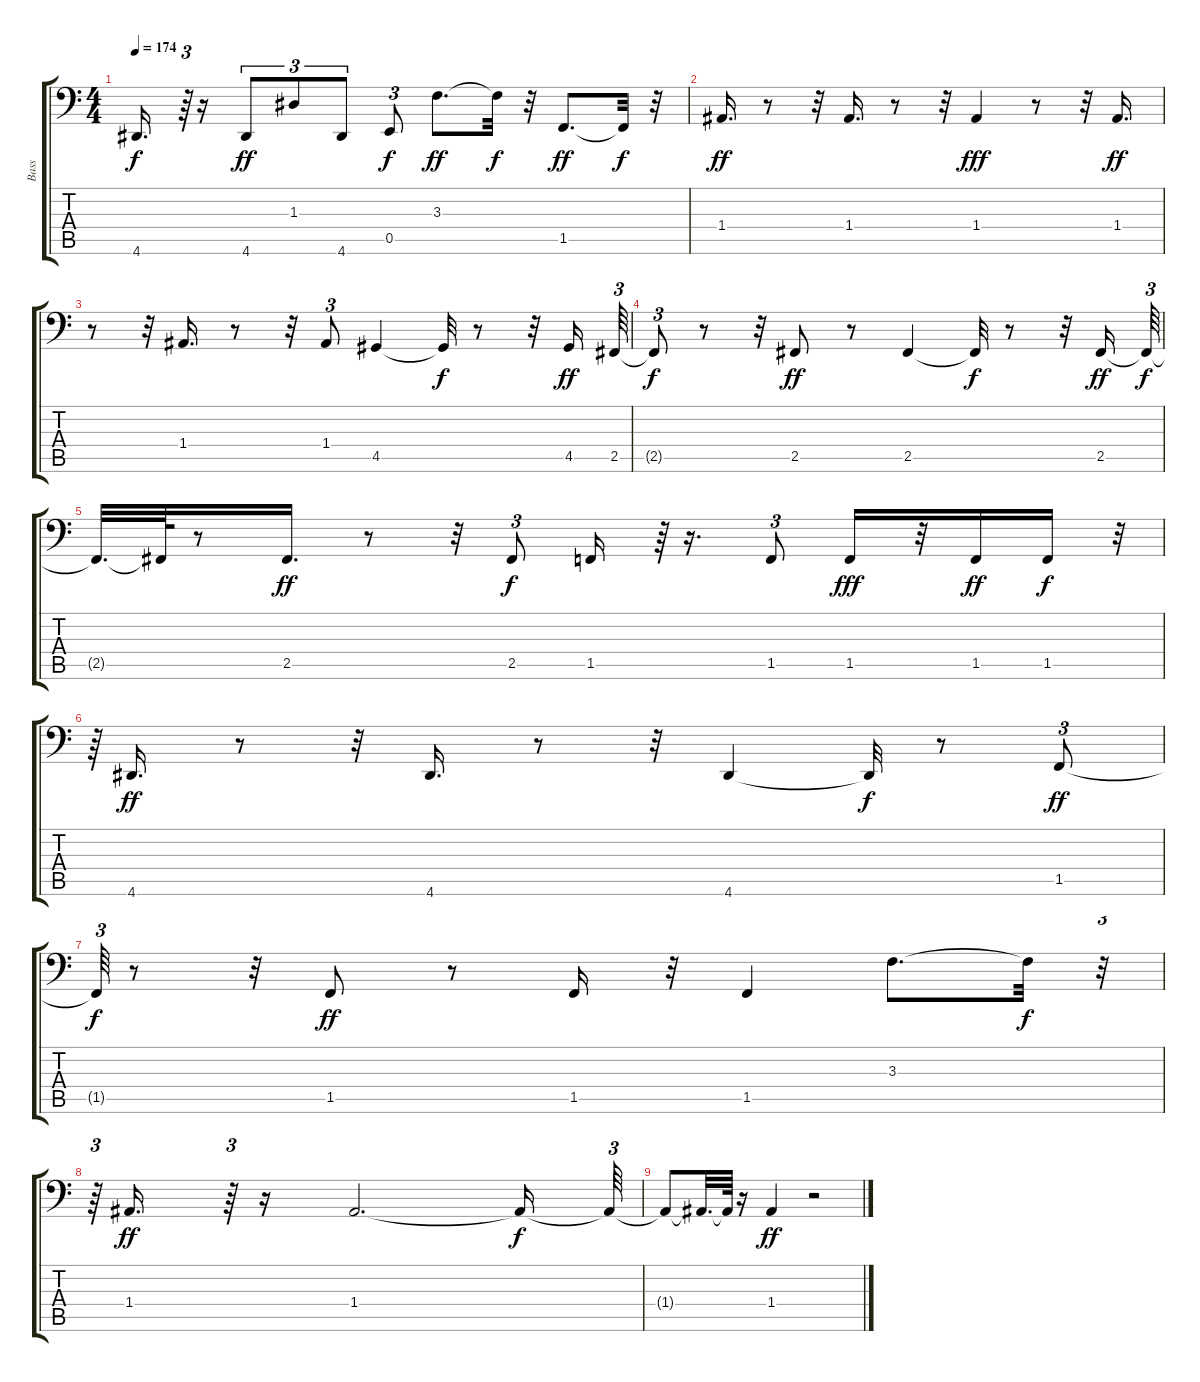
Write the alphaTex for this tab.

\track ("Bass" "Bass") {instrument electricbassfinger}
\staff {score tabs}
\tuning (C3 G2 D2 A1 E1 B0) {hide}
\ts (4 4)
\tempo 174
\clef f4
\ks c
4.6.16{d dy f} r.64{tu (3 2)} r.16 4.6.8{tu (3 2) dy ff} 1.3.8{tu (3 2)} 4.6.8{tu (3 2)} 0.5.8{tu (3 2) dy f} 3.3.8{d dy ff} 3.3{t}.32{dy f} r.32 1.5.8{d dy ff} 1.5{t}.32{dy f} r.32 |
1.4.16{d dy ff} r.8 r.32 1.4.16{d} r.8 r.32 1.4.4{dy fff} r.8 r.32 1.4.16{d dy ff} |
r.8 r.32 1.4.16{d} r.8 r.32 1.4.8{tu (3 2)} 4.5.4 4.5{t}.32{dy f} r.8 r.32 4.5.16{dy ff} 2.5.64{tu (3 2)} |
2.5{t}.8{tu (3 2) dy f} r.8 r.32 2.5.8{dy ff} r.8 2.5.4 2.5{t}.32{dy f} r.8 r.32 2.5.16{dy ff} 2.5{t}.64{tu (3 2) dy f} |
2.5{t}.32{d} 2.5{t}.64 r.8 2.5.16{d dy ff} r.8 r.32 2.5.8{tu (3 2) dy f} 1.5.16 r.64{tu (3 2)} r.16{d} 1.5.8{tu (3 2)} 1.5.16{dy fff} r.32 1.5.16{dy ff} 1.5.16{dy f} r.32{tu (3 2)} |
r.64{tu (3 2)} 4.6.16{d dy ff} r.8 r.32 4.6.16{d} r.8 r.32 4.6.4 4.6{t}.32{dy f} r.8 1.5.8{tu (3 2) dy ff} |
1.5{t}.64{tu (3 2) dy f} r.8 r.32 1.5.8{dy ff} r.8 1.5.16 r.32 1.5.4 3.3.8{d} 3.3{t}.32{dy f} r.32{tu (3 2)} |
r.64{tu (3 2)} 1.4.16{d dy ff} r.64{tu (3 2)} r.16 1.4.2{d} 1.4{t}.16{dy f} 1.4{t}.64{tu (3 2)} |
1.4{t}.8 1.4{t}.32{d} 1.4{t}.64 r.16 1.4.4{dy ff} r.2
